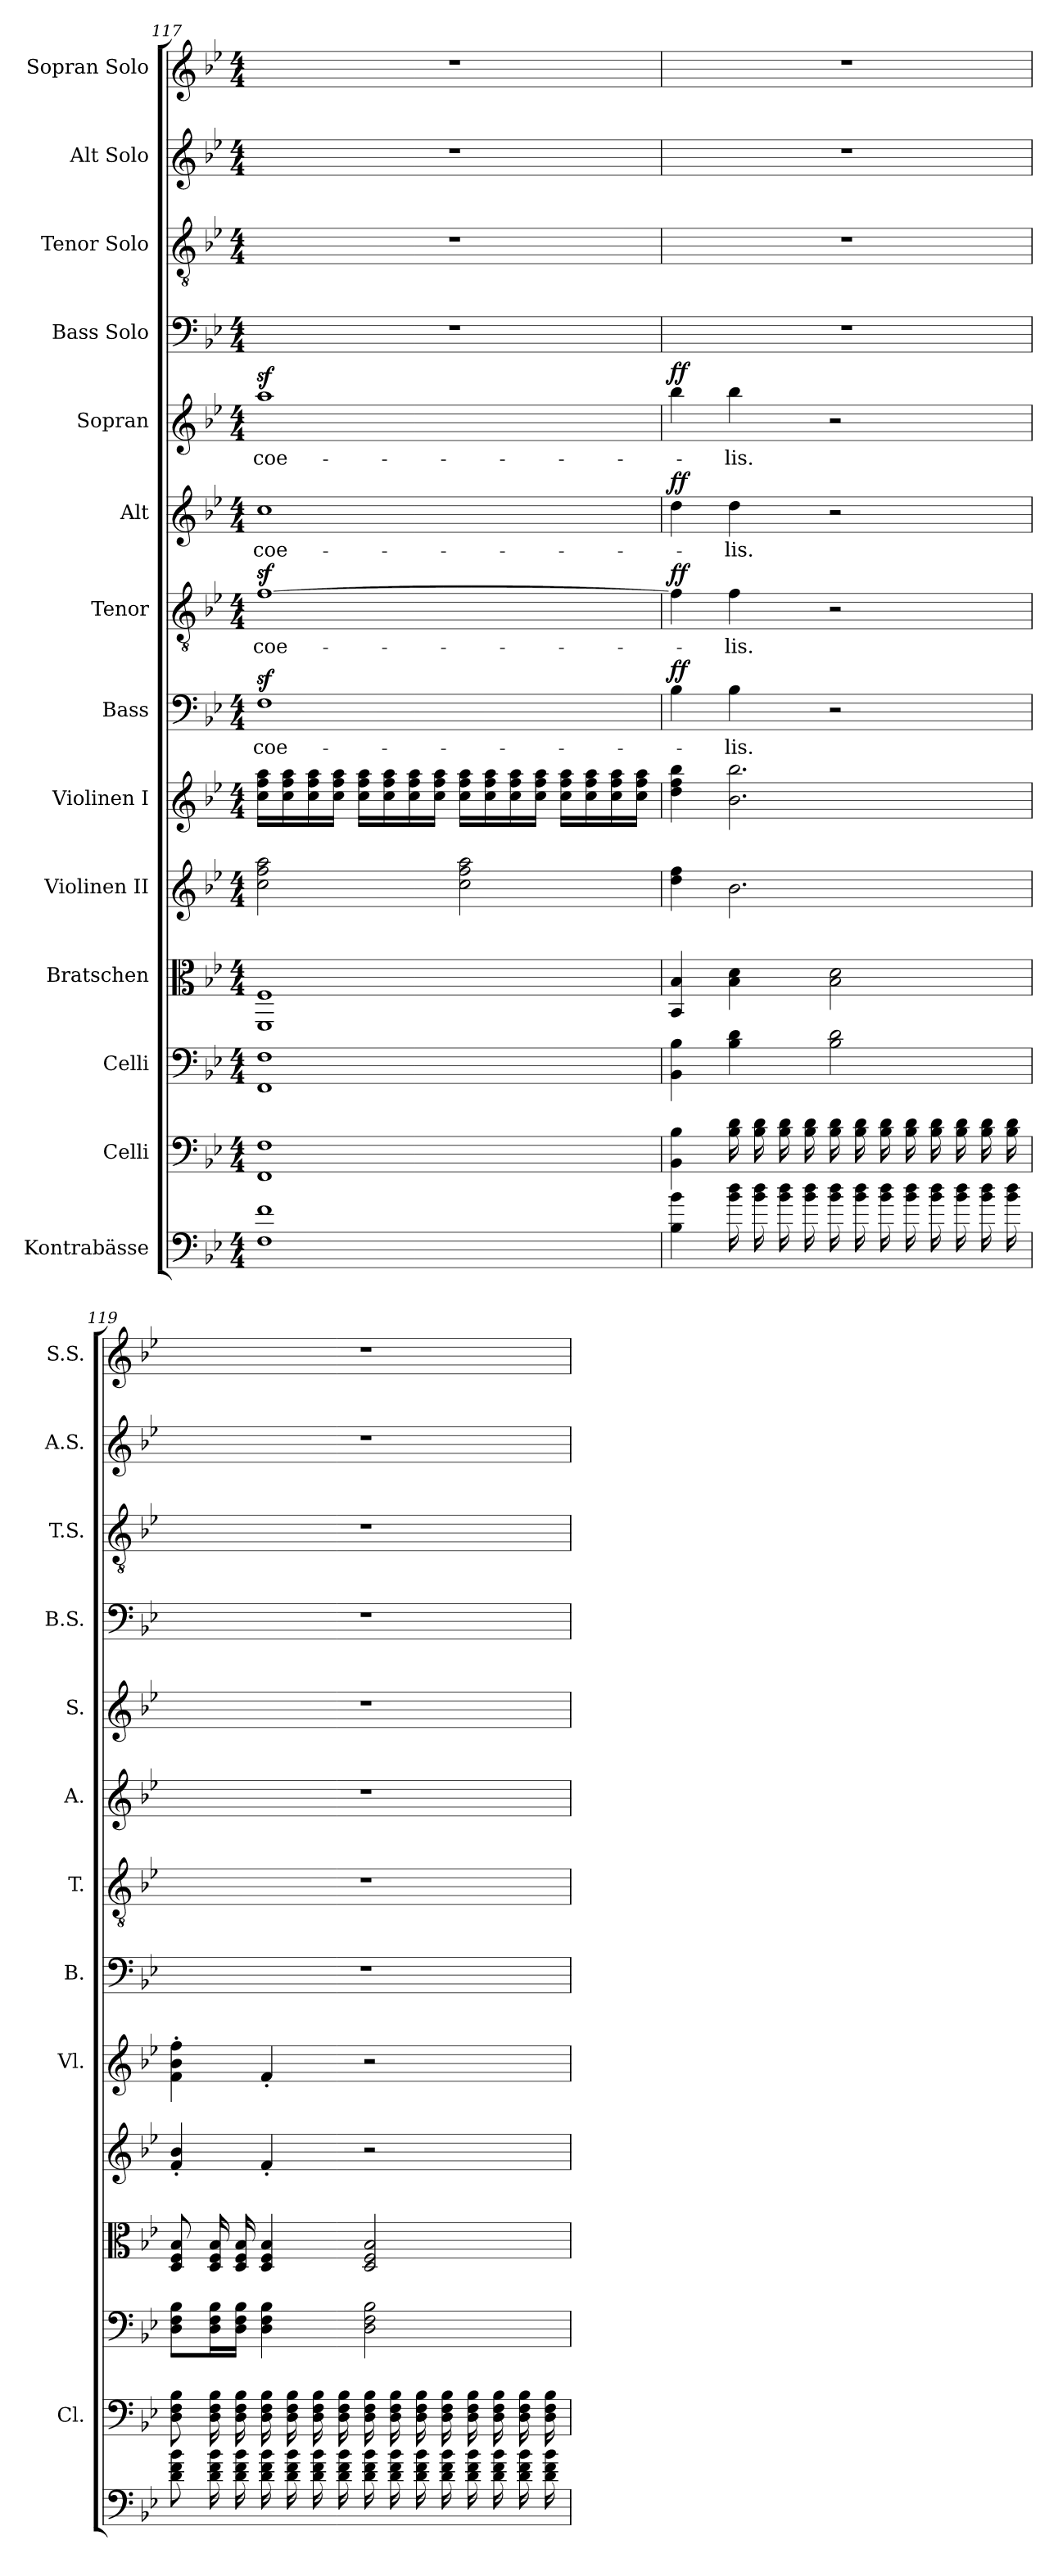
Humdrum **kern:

**kern	**kern	**kern	**kern	**kern	**kern	**kern	**text	**dynam	**kern	**text	**dynam	**kern	**text	**dynam	**kern	**text	**dynam	**kern	**kern	**kern	**kern
*part14	*part13	*part12	*part11	*part10	*part9	*part8	*part8	*part8	*part7	*part7	*part7	*part6	*part6	*part6	*part5	*part5	*part5	*part4	*part3	*part2	*part1
*staff14	*staff13	*staff12	*staff11	*staff10	*staff9	*staff8	*staff8	*staff8	*staff7	*staff7	*staff7	*staff6	*staff6	*staff6	*staff5	*staff5	*staff5	*staff4	*staff3	*staff2	*staff1
*I"Kontrabässe	*I"Celli	*I"Celli	*I"Bratschen	*I"Violinen II	*I"Violinen I	*I"Bass	*	*	*I"Tenor	*	*	*I"Alt	*	*	*I"Sopran	*	*	*I"Bass Solo	*I"Tenor Solo	*I"Alt Solo	*I"Sopran Solo
*	*I'Cl.	*	*	*	*I'Vl.	*I'B.	*	*	*I'T.	*	*	*I'A.	*	*	*I'S.	*	*	*I'B.S.	*I'T.S.	*I'A.S.	*I'S.S.
*clefF4	*clefF4	*clefF4	*clefC3	*clefG2	*clefG2	*clefF4	*	*	*clefGv2	*	*	*clefG2	*	*	*clefG2	*	*	*clefF4	*clefGv2	*clefG2	*clefG2
*ITrd7c12	*	*	*	*	*	*	*	*	*	*	*	*	*	*	*	*	*	*	*	*	*
*k[b-e-]	*k[b-e-]	*k[b-e-]	*k[b-e-]	*k[b-e-]	*k[b-e-]	*k[b-e-]	*	*	*k[b-e-]	*	*	*k[b-e-]	*	*	*k[b-e-]	*	*	*k[b-e-]	*k[b-e-]	*k[b-e-]	*k[b-e-]
*B-:	*B-:	*B-:	*B-:	*B-:	*B-:	*B-:	*	*	*B-:	*	*	*B-:	*	*	*B-:	*	*	*B-:	*B-:	*B-:	*B-:
*M4/4	*M4/4	*M4/4	*M4/4	*M4/4	*M4/4	*M4/4	*	*	*M4/4	*	*	*M4/4	*	*	*M4/4	*	*	*M4/4	*M4/4	*M4/4	*M4/4
=117	=117	=117	=117	=117	=117	=117	=117	=117	=117	=117	=117	=117	=117	=117	=117	=117	=117	=117	=117	=117	=117
!	!	!	!	!	!	!	!LO:LY:b	!	!	!LO:LY:b	!	!	!LO:LY:b	!	!	!LO:LY:b	!	!	!	!	!
1FF 1F	1FF 1F	1FF 1F	1FF 1F	2cc\ 2ff\ 2aa\	16cc\ 16ff\ 16aa\LL	1Fz>	-coe-	.	[1fz>	-coe-	.	1cc	-coe-	.	1aaz>	-coe-	.	1r	1r	1r	1r
.	.	.	.	.	16cc\ 16ff\ 16aa\	.	.	.	.	.	.	.	.	.	.	.	.	.	.	.	.
.	.	.	.	.	16cc\ 16ff\ 16aa\	.	.	.	.	.	.	.	.	.	.	.	.	.	.	.	.
.	.	.	.	.	16cc\ 16ff\ 16aa\JJ	.	.	.	.	.	.	.	.	.	.	.	.	.	.	.	.
.	.	.	.	.	16cc\ 16ff\ 16aa\LL	.	.	.	.	.	.	.	.	.	.	.	.	.	.	.	.
.	.	.	.	.	16cc\ 16ff\ 16aa\	.	.	.	.	.	.	.	.	.	.	.	.	.	.	.	.
.	.	.	.	.	16cc\ 16ff\ 16aa\	.	.	.	.	.	.	.	.	.	.	.	.	.	.	.	.
.	.	.	.	.	16cc\ 16ff\ 16aa\JJ	.	.	.	.	.	.	.	.	.	.	.	.	.	.	.	.
.	.	.	.	2cc\ 2ff\ 2aa\	16cc\ 16ff\ 16aa\LL	.	.	.	.	.	.	.	.	.	.	.	.	.	.	.	.
.	.	.	.	.	16cc\ 16ff\ 16aa\	.	.	.	.	.	.	.	.	.	.	.	.	.	.	.	.
.	.	.	.	.	16cc\ 16ff\ 16aa\	.	.	.	.	.	.	.	.	.	.	.	.	.	.	.	.
.	.	.	.	.	16cc\ 16ff\ 16aa\JJ	.	.	.	.	.	.	.	.	.	.	.	.	.	.	.	.
.	.	.	.	.	16cc\ 16ff\ 16aa\LL	.	.	.	.	.	.	.	.	.	.	.	.	.	.	.	.
.	.	.	.	.	16cc\ 16ff\ 16aa\	.	.	.	.	.	.	.	.	.	.	.	.	.	.	.	.
.	.	.	.	.	16cc\ 16ff\ 16aa\	.	.	.	.	.	.	.	.	.	.	.	.	.	.	.	.
.	.	.	.	.	16cc\ 16ff\ 16aa\JJ	.	.	.	.	.	.	.	.	.	.	.	.	.	.	.	.
!!LO:PB:g=z
=118	=118	=118	=118	=118	=118	=118	=118	=118	=118	=118	=118	=118	=118	=118	=118	=118	=118	=118	=118	=118	=118
!	!	!	!	!	!	!	!	!LO:DY:a	!	!	!LO:DY:a	!	!	!LO:DY:a	!	!	!LO:DY:a	!	!	!	!
*	*	*	*	*	*	*	*	*	*	*	*	*	*	*	*	*	*	*	*	*	*^
4BB-\ 4B-\	4BB-\ 4B-\	4BB-\ 4B-\	4BB-/ 4B-/	4dd\ 4ff\	4dd\ 4ff\ 4bb-\	4B-\	.	ff	4f\]	.	ff	4dd\	.	ff	4bb-\	.	ff	1r	1r	1r	1r	2ryy
!	!	!	!	!	!	!	!LO:LY:b	!	!	!LO:LY:b	!	!	!LO:LY:b	!	!	!LO:LY:b	!	!	!	!	!	!
16B-\ 16d\	16B-\ 16d\	4B-\ 4d\	4B-\ 4d\	2.b-\	2.b-\ 2.bb-\	4B-\	lis.	.	4f\	lis.	.	4dd\	lis.	.	4bb-\	lis.	.	.	.	.	.	.
16B-\ 16d\	16B-\ 16d\	.	.	.	.	.	.	.	.	.	.	.	.	.	.	.	.	.	.	.	.	.
16B-\ 16d\	16B-\ 16d\	.	.	.	.	.	.	.	.	.	.	.	.	.	.	.	.	.	.	.	.	.
16B-\ 16d\	16B-\ 16d\	.	.	.	.	.	.	.	.	.	.	.	.	.	.	.	.	.	.	.	.	.
*	*	*	*	*	*	*	*	*	*	*	*	*	*	*	*	*	*	*	*	*	*MM140	*
16B-\ 16d\	16B-\ 16d\	2B-\ 2d\	2B-\ 2d\	.	.	2r	.	.	2r	.	.	2r	.	.	2r	.	.	.	.	.	.	2ryy
16B-\ 16d\	16B-\ 16d\	.	.	.	.	.	.	.	.	.	.	.	.	.	.	.	.	.	.	.	.	.
16B-\ 16d\	16B-\ 16d\	.	.	.	.	.	.	.	.	.	.	.	.	.	.	.	.	.	.	.	.	.
16B-\ 16d\	16B-\ 16d\	.	.	.	.	.	.	.	.	.	.	.	.	.	.	.	.	.	.	.	.	.
16B-\ 16d\	16B-\ 16d\	.	.	.	.	.	.	.	.	.	.	.	.	.	.	.	.	.	.	.	.	.
16B-\ 16d\	16B-\ 16d\	.	.	.	.	.	.	.	.	.	.	.	.	.	.	.	.	.	.	.	.	.
16B-\ 16d\	16B-\ 16d\	.	.	.	.	.	.	.	.	.	.	.	.	.	.	.	.	.	.	.	.	.
16B-\ 16d\	16B-\ 16d\	.	.	.	.	.	.	.	.	.	.	.	.	.	.	.	.	.	.	.	.	.
*	*	*	*	*	*	*	*	*	*	*	*	*	*	*	*	*	*	*	*	*	*v	*v
=119	=119	=119	=119	=119	=119	=119	=119	=119	=119	=119	=119	=119	=119	=119	=119	=119	=119	=119	=119	=119	=119
8D\ 8F\ 8B-\	8D\ 8F\ 8B-\	8D\ 8F\ 8B-\L	8D/ 8F/ 8B-/	4f/' 4b-/'	4f\' 4b-\' 4ff\'	1r	.	.	1r	.	.	1r	.	.	1r	.	.	1r	1r	1r	1r
16D\ 16F\ 16B-\	16D\ 16F\ 16B-\	16D\ 16F\ 16B-\L	16D/ 16F/ 16B-/	.	.	.	.	.	.	.	.	.	.	.	.	.	.	.	.	.	.
16D\ 16F\ 16B-\	16D\ 16F\ 16B-\	16D\ 16F\ 16B-\JJ	16D/ 16F/ 16B-/	.	.	.	.	.	.	.	.	.	.	.	.	.	.	.	.	.	.
16D\ 16F\ 16B-\	16D\ 16F\ 16B-\	4D\ 4F\ 4B-\	4D/ 4F/ 4B-/	4f'/	4f'/	.	.	.	.	.	.	.	.	.	.	.	.	.	.	.	.
16D\ 16F\ 16B-\	16D\ 16F\ 16B-\	.	.	.	.	.	.	.	.	.	.	.	.	.	.	.	.	.	.	.	.
16D\ 16F\ 16B-\	16D\ 16F\ 16B-\	.	.	.	.	.	.	.	.	.	.	.	.	.	.	.	.	.	.	.	.
16D\ 16F\ 16B-\	16D\ 16F\ 16B-\	.	.	.	.	.	.	.	.	.	.	.	.	.	.	.	.	.	.	.	.
16D\ 16F\ 16B-\	16D\ 16F\ 16B-\	2D\ 2F\ 2B-\	2D/ 2F/ 2B-/	2r	2r	.	.	.	.	.	.	.	.	.	.	.	.	.	.	.	.
16D\ 16F\ 16B-\	16D\ 16F\ 16B-\	.	.	.	.	.	.	.	.	.	.	.	.	.	.	.	.	.	.	.	.
16D\ 16F\ 16B-\	16D\ 16F\ 16B-\	.	.	.	.	.	.	.	.	.	.	.	.	.	.	.	.	.	.	.	.
16D\ 16F\ 16B-\	16D\ 16F\ 16B-\	.	.	.	.	.	.	.	.	.	.	.	.	.	.	.	.	.	.	.	.
16D\ 16F\ 16B-\	16D\ 16F\ 16B-\	.	.	.	.	.	.	.	.	.	.	.	.	.	.	.	.	.	.	.	.
16D\ 16F\ 16B-\	16D\ 16F\ 16B-\	.	.	.	.	.	.	.	.	.	.	.	.	.	.	.	.	.	.	.	.
16D\ 16F\ 16B-\	16D\ 16F\ 16B-\	.	.	.	.	.	.	.	.	.	.	.	.	.	.	.	.	.	.	.	.
16D\ 16F\ 16B-\	16D\ 16F\ 16B-\	.	.	.	.	.	.	.	.	.	.	.	.	.	.	.	.	.	.	.	.
=	=	=	=	=	=	=	=	=	=	=	=	=	=	=	=	=	=	=	=	=	=
*-	*-	*-	*-	*-	*-	*-	*-	*-	*-	*-	*-	*-	*-	*-	*-	*-	*-	*-	*-	*-	*-
